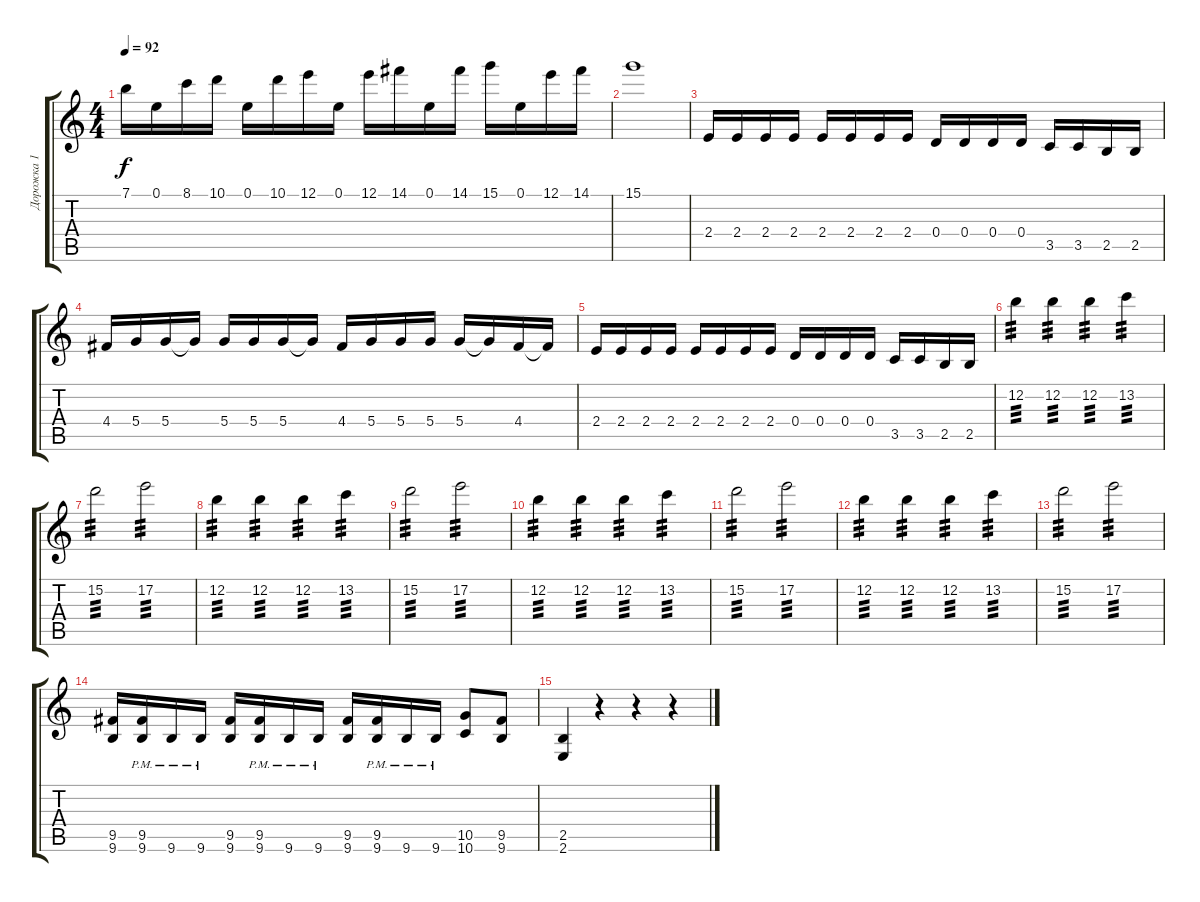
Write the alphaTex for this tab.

\track ("Дорожка 1" "Дорожка 1") {instrument distortionguitar}
\staff {score tabs}
\tuning (E4 B3 G3 D3 A2 D2) {hide}
\ts (4 4)
\tempo 92
\clef g2
\ks c
7.1.16{dy f} 0.1.16 8.1.16 10.1.16 0.1.16 10.1.16 12.1.16 0.1.16 12.1.16 14.1.16 0.1.16 14.1.16 15.1.16 0.1.16 12.1.16 14.1.16 |
15.1.1 |
2.4.16 2.4.16 2.4.16 2.4.16 2.4.16 2.4.16 2.4.16 2.4.16 0.4.16 0.4.16 0.4.16 0.4.16 3.5.16 3.5.16 2.5.16 2.5.16 |
4.4.16 5.4.16 5.4.16 5.4{t}.16 5.4.16 5.4.16 5.4.16 5.4{t}.16 4.4.16 5.4.16 5.4.16 5.4.16 5.4.16 5.4{t}.16 4.4.16 4.4{t}.16 |
2.4.16 2.4.16 2.4.16 2.4.16 2.4.16 2.4.16 2.4.16 2.4.16 0.4.16 0.4.16 0.4.16 0.4.16 3.5.16 3.5.16 2.5.16 2.5.16 |
12.2.4{tp 3} 12.2.4{tp 3} 12.2.4{tp 3} 13.2.4{tp 3} |
15.2.2{tp 3} 17.2.2{tp 3} |
12.2.4{tp 3} 12.2.4{tp 3} 12.2.4{tp 3} 13.2.4{tp 3} |
15.2.2{tp 3} 17.2.2{tp 3} |
12.2.4{tp 3} 12.2.4{tp 3} 12.2.4{tp 3} 13.2.4{tp 3} |
15.2.2{tp 3} 17.2.2{tp 3} |
12.2.4{tp 3} 12.2.4{tp 3} 12.2.4{tp 3} 13.2.4{tp 3} |
15.2.2{tp 3} 17.2.2{tp 3} |
(9.5 9.6).16 (9.5{pm} 9.6{pm}).16 9.6{pm}.16 9.6{pm}.16 (9.5 9.6).16 (9.5{pm} 9.6{pm}).16 9.6{pm}.16 9.6{pm}.16 (9.5 9.6).16 (9.5{pm} 9.6{pm}).16 9.6{pm}.16 9.6{pm}.16 (10.5 10.6).8 (9.5 9.6).8 |
(2.5 2.6).4 r.4 r.4 r.4
